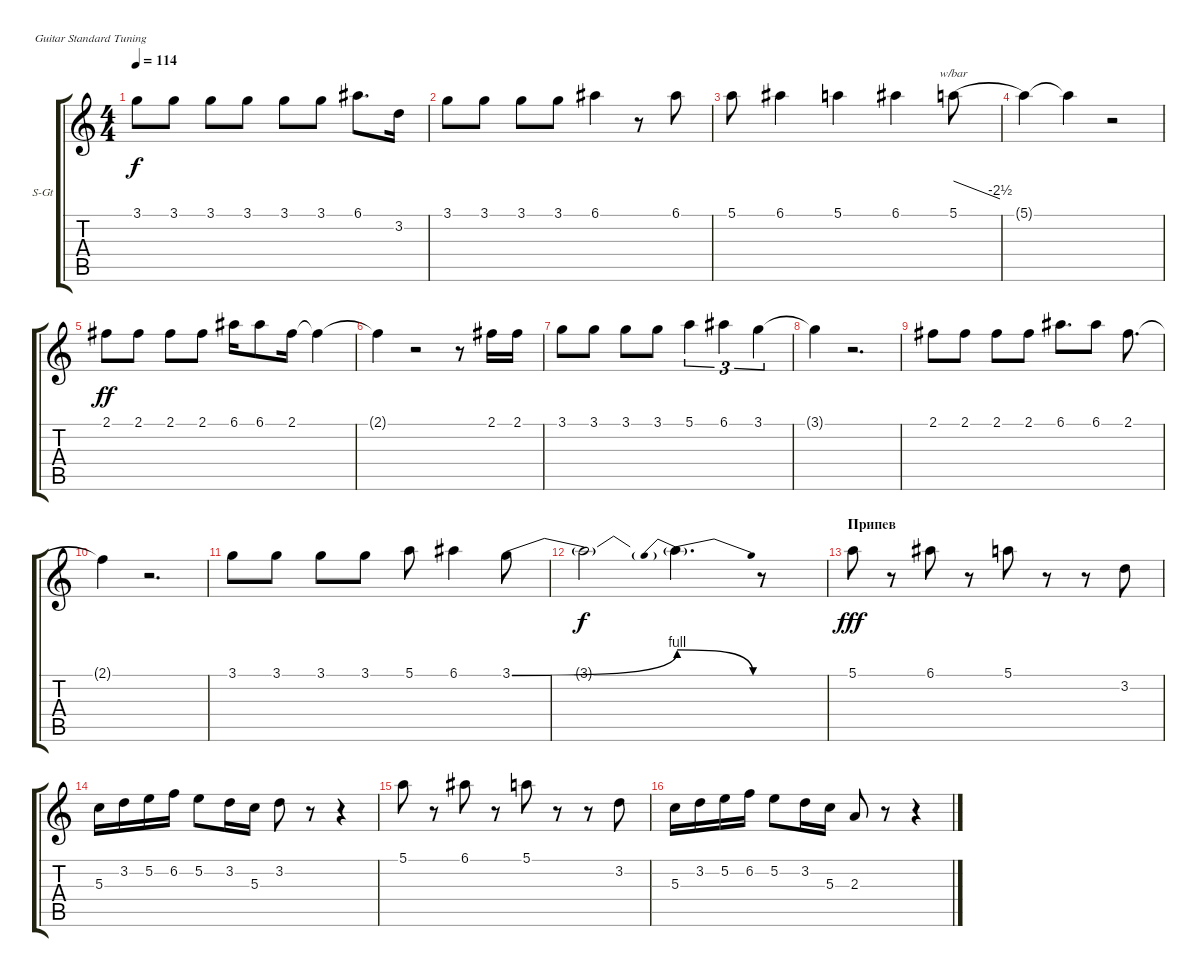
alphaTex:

\bracketExtendMode groupsimilarinstruments
\firstSystemTrackNameOrientation horizontal
\otherSystemsTrackNameOrientation horizontal
\track ("Вокал" "S-Gt") {instrument cello}
\staff {score tabs}
\tuning (E4 B3 G3 D3 A2 E2)
\displaytranspose 12
\ts (4 4)
\tempo 114
\clef g2
\ks c
3.1{t}.8{dy f} 3.1.8 3.1.8 3.1.8 3.1.8 3.1.8 6.1.8{d} 3.2.16 |
3.1.8 3.1.8 3.1.8 3.1.8 6.1.4 r.8 6.1.8 |
5.1.8 6.1.4 5.1.4 6.1.4 5.1.8{tbe (dive default 0 0 60 -10)} |
5.1{t}.4 5.1{t}.4 r.2 |
2.1.8{dy ff} 2.1.8 2.1.8 2.1.8 6.1.16 6.1.8 2.1.16 2.1{t}.4 |
2.1{t}.4 r.2 r.8 2.1.16 2.1.16 |
3.1.8 3.1.8 3.1.8 3.1.8 5.1.4{tu (3 2)} 6.1.4{tu (3 2)} 3.1.4{tu (3 2)} |
3.1{t}.4 r.2{d} |
2.1.8 2.1.8 2.1.8 2.1.8 6.1.8{d} 6.1.8 2.1.8{d} |
2.1{t}.4 r.2{d} |
3.1.8 3.1.8 3.1.8 3.1.8 5.1.8 6.1.4 3.1{be (bend 0 0 60 4)}.8 |
3.1{t}.2{dy f} 3.1{be (prebendrelease 0 4 60 0) t}.4{d} r.8 |
\section ("" "Припев")
5.1.8{dy fff} r.8 6.1.8 r.8 5.1.8 r.8 r.8 3.2.8 |
5.3.16 3.2.16 5.2.16 6.2.16 5.2.8 3.2.16 5.3.16 3.2.8 r.8 r.4 |
5.1.8 r.8 6.1.8 r.8 5.1.8 r.8 r.8 3.2.8 |
5.3.16 3.2.16 5.2.16 6.2.16 5.2.8 3.2.16 5.3.16 2.3.8 r.8 r.4
